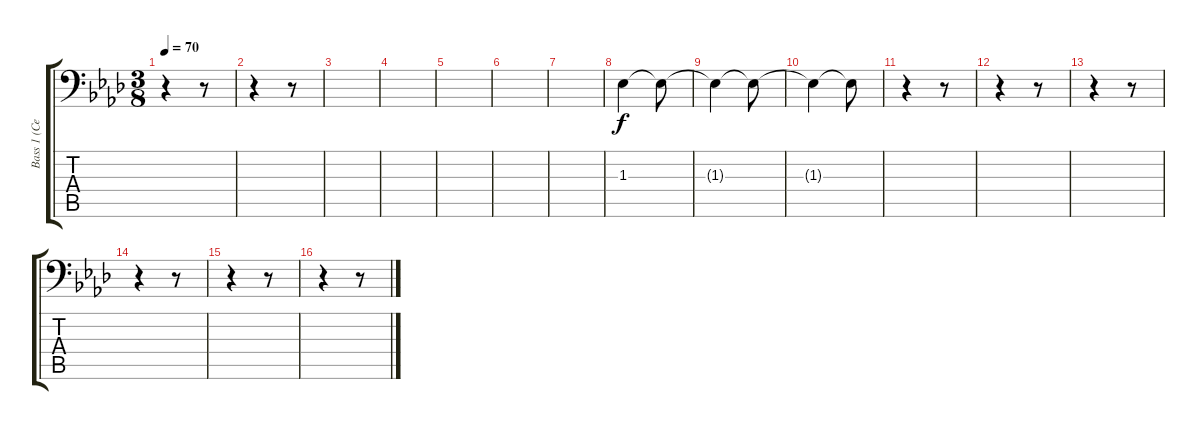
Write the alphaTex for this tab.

\track ("Bass 1 (Cello)" "Bass 1 (Ce") {instrument electricbassfinger}
\staff {score tabs}
\tuning (C3 G2 D2 A1 E1 B0) {hide}
\ts (3 8)
\tempo 70
\clef f4
\ks ab
r.4{dy f} r.8 |
r.4 r.8 |
|
|
|
|
|
1.3.4 1.3{t}.8 |
1.3{t}.4 1.3{t}.8 |
1.3{t}.4{volume 0} 1.3{t}.8 |
r.4 r.8 |
r.4{volume 13} r.8 |
r.4 r.8 |
r.4 r.8 |
r.4 r.8 |
r.4 r.8
